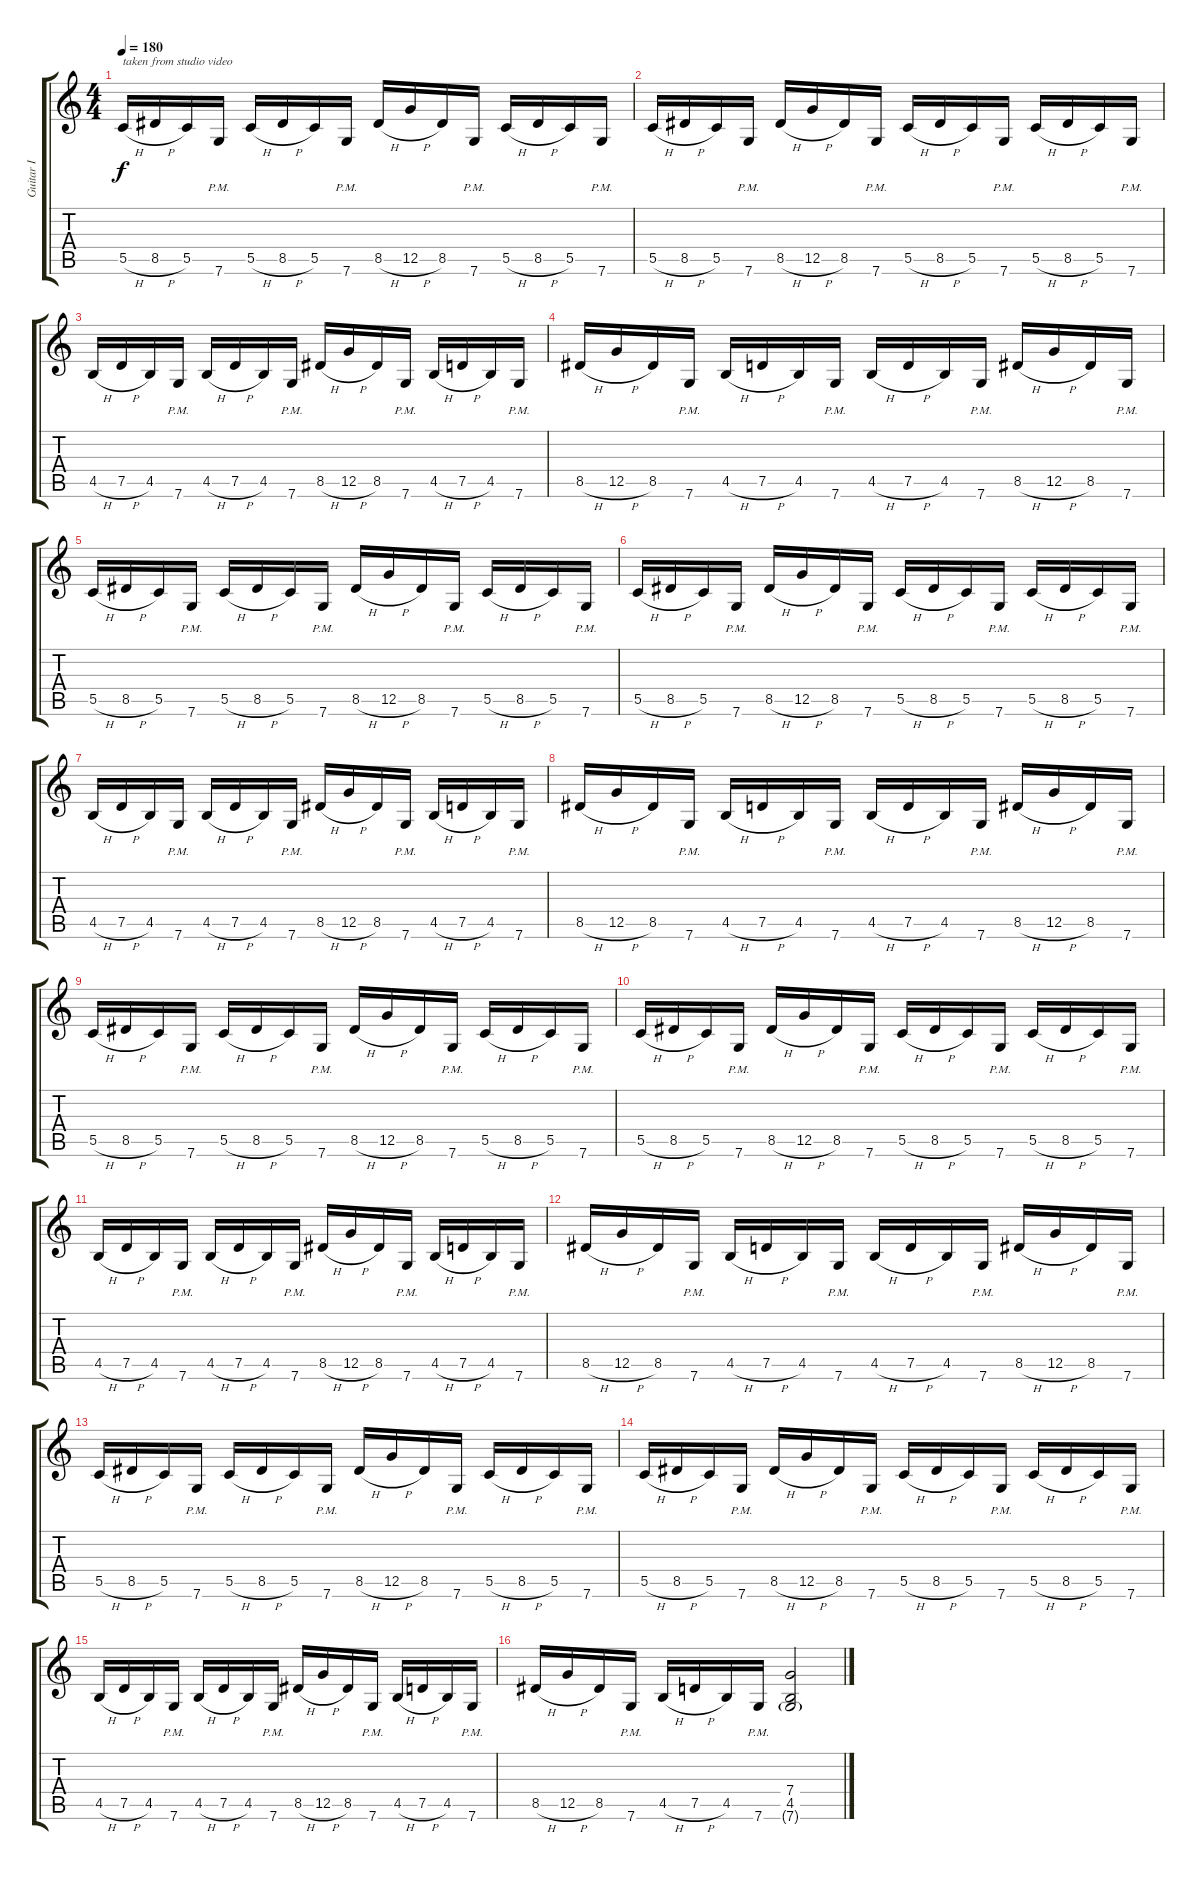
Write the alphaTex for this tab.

\track ("Guitar I" "Guitar I") {instrument distortionguitar}
\staff {score tabs}
\tuning (D4 A3 F3 C3 G2 C2) {hide}
\ts (4 4)
\tempo 180
\clef g2
\ks c
5.5{h}.16{txt "taken from studio video" dy f} 8.5{h}.16 5.5.16 7.6{pm}.16 5.5{h}.16 8.5{h}.16 5.5.16 7.6{pm}.16 8.5{h}.16 12.5{h}.16 8.5.16 7.6{pm}.16 5.5{h}.16 8.5{h}.16 5.5.16 7.6{pm}.16 |
5.5{h}.16 8.5{h}.16 5.5.16 7.6{pm}.16 8.5{h}.16 12.5{h}.16 8.5.16 7.6{pm}.16 5.5{h}.16 8.5{h}.16 5.5.16 7.6{pm}.16 5.5{h}.16 8.5{h}.16 5.5.16 7.6{pm}.16 |
4.5{h}.16 7.5{h}.16 4.5.16 7.6{pm}.16 4.5{h}.16 7.5{h}.16 4.5.16 7.6{pm}.16 8.5{h}.16 12.5{h}.16 8.5.16 7.6{pm}.16 4.5{h}.16 7.5{h}.16 4.5.16 7.6{pm}.16 |
8.5{h}.16 12.5{h}.16 8.5.16 7.6{pm}.16 4.5{h}.16 7.5{h}.16 4.5.16 7.6{pm}.16 4.5{h}.16 7.5{h}.16 4.5.16 7.6{pm}.16 8.5{h}.16 12.5{h}.16 8.5.16 7.6{pm}.16 |
5.5{h}.16 8.5{h}.16 5.5.16 7.6{pm}.16 5.5{h}.16 8.5{h}.16 5.5.16 7.6{pm}.16 8.5{h}.16 12.5{h}.16 8.5.16 7.6{pm}.16 5.5{h}.16 8.5{h}.16 5.5.16 7.6{pm}.16 |
5.5{h}.16 8.5{h}.16 5.5.16 7.6{pm}.16 8.5{h}.16 12.5{h}.16 8.5.16 7.6{pm}.16 5.5{h}.16 8.5{h}.16 5.5.16 7.6{pm}.16 5.5{h}.16 8.5{h}.16 5.5.16 7.6{pm}.16 |
4.5{h}.16 7.5{h}.16 4.5.16 7.6{pm}.16 4.5{h}.16 7.5{h}.16 4.5.16 7.6{pm}.16 8.5{h}.16 12.5{h}.16 8.5.16 7.6{pm}.16 4.5{h}.16 7.5{h}.16 4.5.16 7.6{pm}.16 |
8.5{h}.16 12.5{h}.16 8.5.16 7.6{pm}.16 4.5{h}.16 7.5{h}.16 4.5.16 7.6{pm}.16 4.5{h}.16 7.5{h}.16 4.5.16 7.6{pm}.16 8.5{h}.16 12.5{h}.16 8.5.16 7.6{pm}.16 |
5.5{h}.16 8.5{h}.16 5.5.16 7.6{pm}.16 5.5{h}.16 8.5{h}.16 5.5.16 7.6{pm}.16 8.5{h}.16 12.5{h}.16 8.5.16 7.6{pm}.16 5.5{h}.16 8.5{h}.16 5.5.16 7.6{pm}.16 |
5.5{h}.16 8.5{h}.16 5.5.16 7.6{pm}.16 8.5{h}.16 12.5{h}.16 8.5.16 7.6{pm}.16 5.5{h}.16 8.5{h}.16 5.5.16 7.6{pm}.16 5.5{h}.16 8.5{h}.16 5.5.16 7.6{pm}.16 |
4.5{h}.16 7.5{h}.16 4.5.16 7.6{pm}.16 4.5{h}.16 7.5{h}.16 4.5.16 7.6{pm}.16 8.5{h}.16 12.5{h}.16 8.5.16 7.6{pm}.16 4.5{h}.16 7.5{h}.16 4.5.16 7.6{pm}.16 |
8.5{h}.16 12.5{h}.16 8.5.16 7.6{pm}.16 4.5{h}.16 7.5{h}.16 4.5.16 7.6{pm}.16 4.5{h}.16 7.5{h}.16 4.5.16 7.6{pm}.16 8.5{h}.16 12.5{h}.16 8.5.16 7.6{pm}.16 |
5.5{h}.16 8.5{h}.16 5.5.16 7.6{pm}.16 5.5{h}.16 8.5{h}.16 5.5.16 7.6{pm}.16 8.5{h}.16 12.5{h}.16 8.5.16 7.6{pm}.16 5.5{h}.16 8.5{h}.16 5.5.16 7.6{pm}.16 |
5.5{h}.16 8.5{h}.16 5.5.16 7.6{pm}.16 8.5{h}.16 12.5{h}.16 8.5.16 7.6{pm}.16 5.5{h}.16 8.5{h}.16 5.5.16 7.6{pm}.16 5.5{h}.16 8.5{h}.16 5.5.16 7.6{pm}.16 |
4.5{h}.16 7.5{h}.16 4.5.16 7.6{pm}.16 4.5{h}.16 7.5{h}.16 4.5.16 7.6{pm}.16 8.5{h}.16 12.5{h}.16 8.5.16 7.6{pm}.16 4.5{h}.16 7.5{h}.16 4.5.16 7.6{pm}.16 |
8.5{h}.16 12.5{h}.16 8.5.16 7.6{pm}.16 4.5{h}.16 7.5{h}.16 4.5.16 7.6{pm}.16 (7.4 4.5 7.6{g}).2
